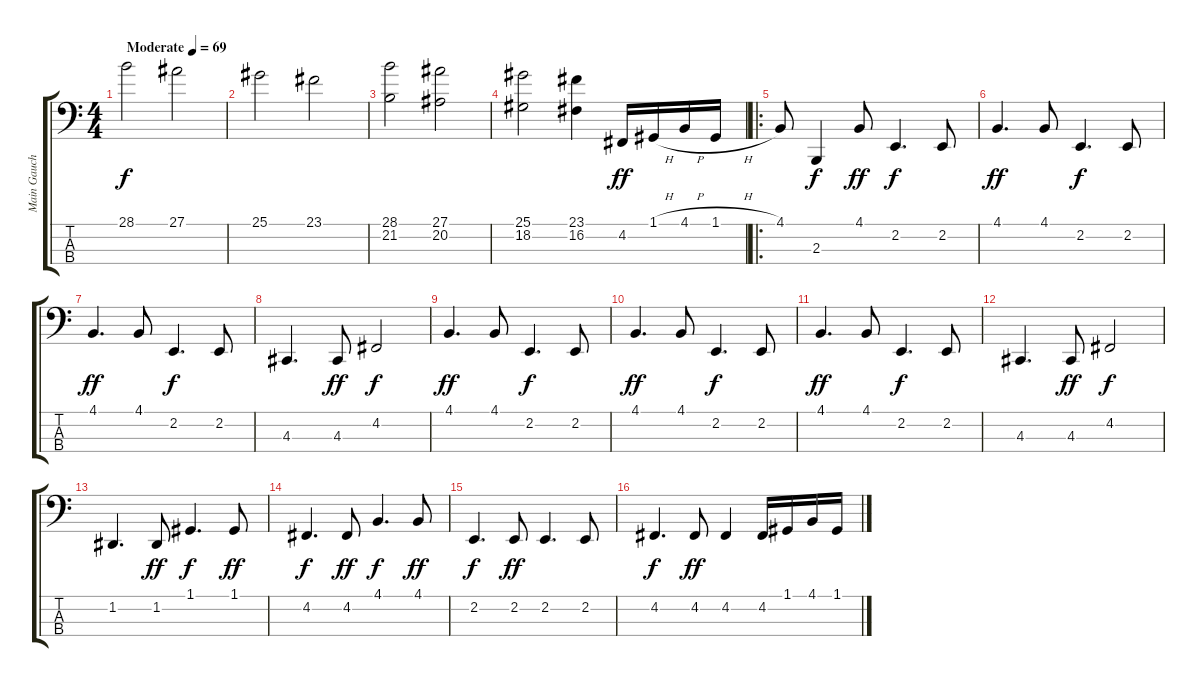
\track ("Main Gauche" "Main Gauch") {instrument acousticgrandpiano}
\staff {score tabs}
\tuning (G2 D2 A1 E1) {hide}
\ts (4 4)
\tempo (69 "Moderate")
\clef f4
\ks c
28.1.2{dy f instrument acousticgrandpiano} 27.1.2 |
25.1.2 23.1.2 |
(28.1 21.2).2 (27.1 20.2).2 |
(25.1 18.2).2 (23.1 16.2).4 4.2.16{dy ff} 1.1{h}.16 4.1{h}.16 1.1{h}.16 |
\ro
4.1.8 2.3.4{dy f} 4.1.8{dy ff} 2.2.4{d dy f} 2.2.8 |
4.1.4{d dy ff} 4.1.8 2.2.4{d dy f} 2.2.8 |
4.1.4{d dy ff} 4.1.8 2.2.4{d dy f} 2.2.8 |
4.3.4{d} 4.3.8{dy ff} 4.2.2{dy f} |
4.1.4{d dy ff} 4.1.8 2.2.4{d dy f} 2.2.8 |
4.1.4{d dy ff} 4.1.8 2.2.4{d dy f} 2.2.8 |
4.1.4{d dy ff} 4.1.8 2.2.4{d dy f} 2.2.8 |
4.3.4{d} 4.3.8{dy ff} 4.2.2{dy f} |
1.2.4{d} 1.2.8{dy ff} 1.1.4{d dy f} 1.1.8{dy ff} |
4.2.4{d dy f} 4.2.8{dy ff} 4.1.4{d dy f} 4.1.8{dy ff} |
2.2.4{d dy f} 2.2.8{dy ff} 2.2.4{d} 2.2.8 |
4.2.4{d dy f} 4.2.8{dy ff} 4.2.4 4.2.16 1.1.16 4.1.16 1.1.16
